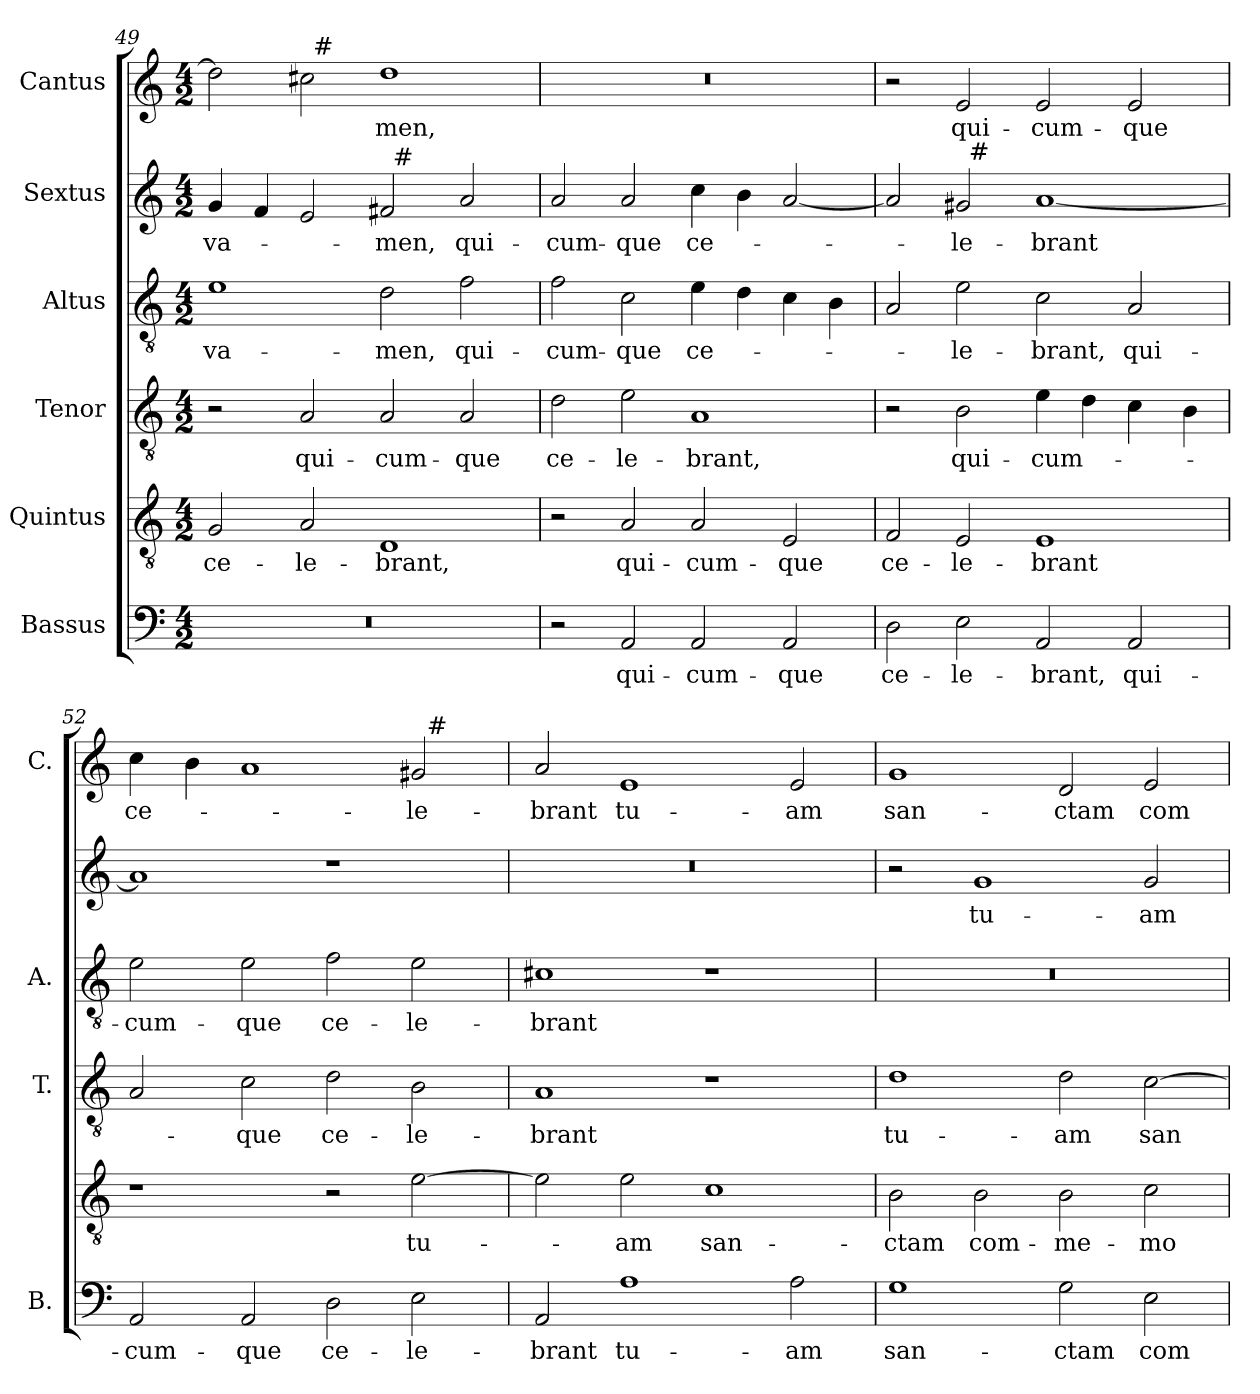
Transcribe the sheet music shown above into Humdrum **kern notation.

**kern	**text	**kern	**text	**kern	**text	**kern	**text	**kern	**text	**kern	**text
*part6	*part6	*part5	*part5	*part4	*part4	*part3	*part3	*part2	*part2	*part1	*part1
*staff6	*staff6	*staff5	*staff5	*staff4	*staff4	*staff3	*staff3	*staff2	*staff2	*staff1	*staff1
*I"Bassus	*	*I"Quintus	*	*I"Tenor	*	*I"Altus	*	*I"Sextus	*	*I"Cantus	*
*I'B.	*	*	*	*I'T.	*	*I'A.	*	*	*	*I'C.	*
*clefF4	*	*clefGv2	*	*clefGv2	*	*clefGv2	*	*clefG2	*	*clefG2	*
*	*	*ITrd7c12	*	*ITrd7c12	*	*ITrd7c12	*	*	*	*	*
*k[]	*	*k[]	*	*k[]	*	*k[]	*	*k[]	*	*k[]	*
*a:	*	*a:	*	*a:	*	*a:	*	*a:	*	*a:	*
*M4/2	*	*M4/2	*	*M4/2	*	*M4/2	*	*M4/2	*	*M4/2	*
=49	=49	=49	=49	=49	=49	=49	=49	=49	=49	=49	=49
!LO:N:vis=1	!	!	!LO:LY:b	!	!	!	!LO:LY:b	!	!LO:LY:b	!	!
*	*	*	*	*	*	*	*	*^	*	*^	*
0r	.	2GG/	ce-	2r	.	1E	-va-	4g/	1ryy	-va-	2dd\]	2ryy	.
.	.	.	.	.	.	.	.	4f/	.	.	.	.	.
!	!	!	!LO:LY:b	!	!LO:LY:b	!	!	!	!	!	!	!	!
.	.	2AA/	-le-	2AA/	qui-	.	.	2e/	.	.	2cc#\	32ryy	.
!	!	!	!	!	!	!	!	!	!	!	!	!LO:TX:a:t=#	!
.	.	.	.	.	.	.	.	.	.	.	.	1ryy	.
!	!	!	!LO:LY:b	!	!LO:LY:b	!	!LO:LY:b	!	!	!LO:LY:b	!	!	!LO:LY:b
.	.	1DD	-brant,	2AA/	-cum-	2D\	-men,	2f#/	32ryy	-men,	1dd	.	-men,
!	!	!	!	!	!	!	!	!	!LO:TX:a:t=#	!	!	!	!
.	.	.	.	.	.	.	.	.	2ryy	.	.	.	.
!	!	!	!	!	!LO:LY:b	!	!LO:LY:b	!	!	!LO:LY:b	!	!	!
.	.	.	.	2AA/	-que	2F\	qui-	2a/	.	qui-	.	.	.
.	.	.	.	.	.	.	.	.	4...ryy	.	.	4...ryy	.
=50	=50	=50	=50	=50	=50	=50	=50	=50	=50	=50	=50	=50	=50
!	!	!	!	!	!LO:LY:b	!	!LO:LY:b	!	!	!LO:LY:b	!LO:N:vis=1	!	!
*	*	*	*	*	*	*	*	*v	*v	*	*	*	*
*	*	*	*	*	*	*	*	*	*	*v	*v	*
2r	.	2r	.	2D\	ce-	2F\	-cum-	2a/	-cum-	0r	.
!	!LO:LY:b	!	!LO:LY:b	!	!LO:LY:b	!	!LO:LY:b	!	!LO:LY:b	!	!
2AA/	qui-	2AA/	qui-	2E\	-le-	2C\	-que	2a/	-que	.	.
!	!LO:LY:b	!	!LO:LY:b	!	!LO:LY:b	!	!LO:LY:b	!	!LO:LY:b	!	!
2AA/	-cum-	2AA/	-cum-	1AA	-brant,	4E\	ce-	4cc\	ce-	.	.
.	.	.	.	.	.	4D\	.	4b\	.	.	.
!	!LO:LY:b	!	!LO:LY:b	!	!	!	!	!	!	!	!
2AA/	-que	2EE/	-que	.	.	4C\	.	[<2a/	.	.	.
.	.	.	.	.	.	4BB\	.	.	.	.	.
=51	=51	=51	=51	=51	=51	=51	=51	=51	=51	=51	=51
!	!LO:LY:b	!	!LO:LY:b	!	!	!	!	!	!	!	!
*	*	*	*	*	*	*	*	*^	*	*	*
2D\	ce-	2FF/	ce-	2r	.	2AA/	.	2a/]	2ryy	.	2r	.
!	!LO:LY:b	!	!LO:LY:b	!	!LO:LY:b	!	!LO:LY:b	!	!	!LO:LY:b	!	!LO:LY:b
2E\	-le-	2EE/	-le-	2BB\	qui-	2E\	-le-	2g#/	32ryy	-le-	2e/	qui-
!	!	!	!	!	!	!	!	!	!LO:TX:a:t=#	!	!	!
.	.	.	.	.	.	.	.	.	1ryy	.	.	.
!	!LO:LY:b	!	!LO:LY:b	!	!LO:LY:b	!	!LO:LY:b	!	!	!LO:LY:b	!	!LO:LY:b
2AA/	-brant,	1EE	-brant	4E\	-cum-	2C\	-brant,	[<1a	.	-brant	2e/	-cum-
.	.	.	.	4D\	.	.	.	.	.	.	.	.
!	!LO:LY:b	!	!	!	!	!	!LO:LY:b	!	!	!	!	!LO:LY:b
2AA/	qui-	.	.	4C\	.	2AA/	qui-	.	.	.	2e/	-que
.	.	.	.	.	.	.	.	.	4...ryy	.	.	.
.	.	.	.	4BB\	.	.	.	.	.	.	.	.
=52	=52	=52	=52	=52	=52	=52	=52	=52	=52	=52	=52	=52
!	!LO:LY:b	!	!	!	!	!	!LO:LY:b	!	!	!	!	!LO:LY:b
*	*	*	*	*	*	*	*	*v	*v	*	*^	*
2AA/	-cum-	1r	.	2AA/	.	2E\	-cum-	1a]	.	4cc\	1ryy	ce-
.	.	.	.	.	.	.	.	.	.	4b\	.	.
!	!LO:LY:b	!	!	!	!LO:LY:b	!	!LO:LY:b	!	!	!	!	!
2AA/	-que	.	.	2C\	-que	2E\	-que	.	.	1a	.	.
!	!LO:LY:b	!	!	!	!LO:LY:b	!	!LO:LY:b	!	!	!	!	!
2D\	ce-	2r	.	2D\	ce-	2F\	ce-	1r	.	.	2ryy	.
!	!LO:LY:b	!	!LO:LY:b	!	!LO:LY:b	!	!LO:LY:b	!	!	!	!	!LO:LY:b
2E\	-le-	[>2E\	tu-	2BB\	-le-	2E\	-le-	.	.	2g#/	32ryy	-le-
!	!	!	!	!	!	!	!	!	!	!	!LO:TX:a:t=#	!
.	.	.	.	.	.	.	.	.	.	.	4...ryy	.
!!LO:PB:g=z
=53	=53	=53	=53	=53	=53	=53	=53	=53	=53	=53	=53	=53
!	!LO:LY:b	!	!	!	!LO:LY:b	!	!LO:LY:b	!LO:N:vis=1	!	!	!	!LO:LY:b
*	*	*	*	*	*	*	*	*	*	*v	*v	*
2AA/	-brant	2E\]	.	1AA	-brant	1C#X	-brant	0r	.	2a/	-brant
!	!LO:LY:b	!	!LO:LY:b	!	!	!	!	!	!	!	!LO:LY:b
1A	tu-	2E\	-am	.	.	.	.	.	.	1e	tu-
!	!	!	!LO:LY:b	!	!	!	!	!	!	!	!
.	.	1C	san-	1r	.	1r	.	.	.	.	.
!	!LO:LY:b	!	!	!	!	!	!	!	!	!	!LO:LY:b
2A\	-am	.	.	.	.	.	.	.	.	2e/	-am
=54	=54	=54	=54	=54	=54	=54	=54	=54	=54	=54	=54
!	!LO:LY:b	!	!LO:LY:b	!	!LO:LY:b	!LO:N:vis=1	!	!	!	!	!LO:LY:b
1G	san-	2BB\	-ctam	1D	tu-	0r	.	2r	.	1g	san-
!	!	!	!LO:LY:b	!	!	!	!	!	!LO:LY:b	!	!
.	.	2BB\	com-	.	.	.	.	1g	tu-	.	.
!	!LO:LY:b	!	!LO:LY:b	!	!LO:LY:b	!	!	!	!	!	!LO:LY:b
2G\	-ctam	2BB\	-me-	2D\	-am	.	.	.	.	2d/	-ctam
!	!LO:LY:b	!	!LO:LY:b	!	!LO:LY:b	!	!	!	!LO:LY:b	!	!LO:LY:b
2E\	com-	2C\	-mo-	[>2C\	san-	.	.	2g/	-am	2e/	com-
=	=	=	=	=	=	=	=	=	=	=	=
*-	*-	*-	*-	*-	*-	*-	*-	*-	*-	*-	*-
